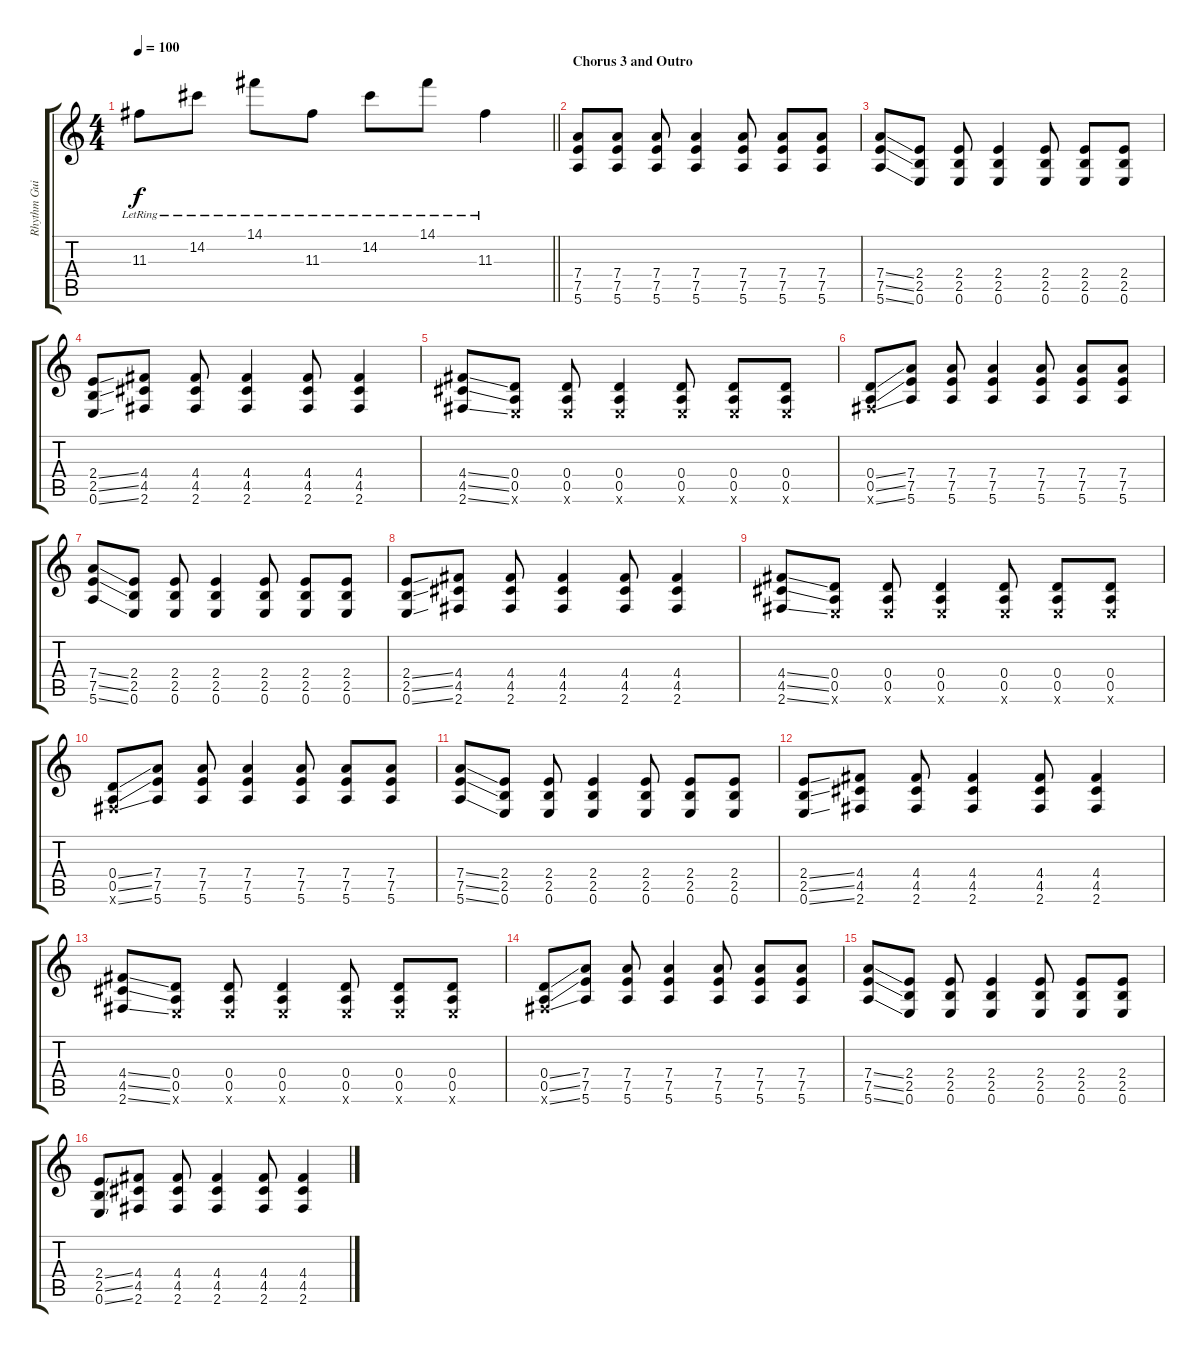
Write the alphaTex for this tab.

\track ("Rhythm Guitar (John Frusciante)" "Rhythm Gui") {instrument overdrivenguitar}
\staff {score tabs}
\tuning (E4 B3 G3 D3 A2 E2) {hide}
\ts (4 4)
\tempo 100
\clef g2
\barLineRight lightlight
\ks c
11.3{lr}.8{dy f} 14.2{lr}.8 14.1{lr}.8 11.3{lr}.8 14.2{lr}.8 14.1{lr}.8 11.3{lr}.4 |
\section ("" "Chorus 3 and Outro")
(7.4 7.5 5.6).8 (7.4 7.5 5.6).8 (7.4 7.5 5.6).8 (7.4 7.5 5.6).4 (7.4 7.5 5.6).8 (7.4 7.5 5.6).8 (7.4 7.5 5.6).8 |
(7.4{ss} 7.5{ss} 5.6{ss}).8 (2.4 2.5 0.6).8 (2.4 2.5 0.6).8 (2.4 2.5 0.6).4 (2.4 2.5 0.6).8 (2.4 2.5 0.6).8 (2.4 2.5 0.6).8 |
(2.4{ss} 2.5{ss} 0.6{ss}).8 (4.4 4.5 2.6).8 (4.4 4.5 2.6).8 (4.4 4.5 2.6).4 (4.4 4.5 2.6).8 (4.4 4.5 2.6).4 |
(4.4{ss} 4.5{ss} 2.6{ss}).8 (0.4 0.5 0.6{x}).8 (0.4 0.5 0.6{x}).8 (0.4 0.5 0.6{x}).4 (0.4 0.5 0.6{x}).8 (0.4 0.5 0.6{x}).8 (0.4 0.5 0.6{x}).8 |
(0.4{ss} 0.5{ss} 2.6{ss x}).8 (7.4 7.5 5.6).8 (7.4 7.5 5.6).8 (7.4 7.5 5.6).4 (7.4 7.5 5.6).8 (7.4 7.5 5.6).8 (7.4 7.5 5.6).8 |
(7.4{ss} 7.5{ss} 5.6{ss}).8 (2.4 2.5 0.6).8 (2.4 2.5 0.6).8 (2.4 2.5 0.6).4 (2.4 2.5 0.6).8 (2.4 2.5 0.6).8 (2.4 2.5 0.6).8 |
(2.4{ss} 2.5{ss} 0.6{ss}).8 (4.4 4.5 2.6).8 (4.4 4.5 2.6).8 (4.4 4.5 2.6).4 (4.4 4.5 2.6).8 (4.4 4.5 2.6).4 |
(4.4{ss} 4.5{ss} 2.6{ss}).8 (0.4 0.5 0.6{x}).8 (0.4 0.5 0.6{x}).8 (0.4 0.5 0.6{x}).4 (0.4 0.5 0.6{x}).8 (0.4 0.5 0.6{x}).8 (0.4 0.5 0.6{x}).8 |
(0.4{ss} 0.5{ss} 2.6{ss x}).8 (7.4 7.5 5.6).8 (7.4 7.5 5.6).8 (7.4 7.5 5.6).4 (7.4 7.5 5.6).8 (7.4 7.5 5.6).8 (7.4 7.5 5.6).8 |
(7.4{ss} 7.5{ss} 5.6{ss}).8 (2.4 2.5 0.6).8 (2.4 2.5 0.6).8 (2.4 2.5 0.6).4 (2.4 2.5 0.6).8 (2.4 2.5 0.6).8 (2.4 2.5 0.6).8 |
(2.4{ss} 2.5{ss} 0.6{ss}).8 (4.4 4.5 2.6).8 (4.4 4.5 2.6).8 (4.4 4.5 2.6).4 (4.4 4.5 2.6).8 (4.4 4.5 2.6).4 |
(4.4{ss} 4.5{ss} 2.6{ss}).8 (0.4 0.5 0.6{x}).8 (0.4 0.5 0.6{x}).8 (0.4 0.5 0.6{x}).4 (0.4 0.5 0.6{x}).8 (0.4 0.5 0.6{x}).8 (0.4 0.5 0.6{x}).8 |
(0.4{ss} 0.5{ss} 2.6{ss x}).8 (7.4 7.5 5.6).8 (7.4 7.5 5.6).8 (7.4 7.5 5.6).4 (7.4 7.5 5.6).8 (7.4 7.5 5.6).8 (7.4 7.5 5.6).8 |
(7.4{ss} 7.5{ss} 5.6{ss}).8 (2.4 2.5 0.6).8 (2.4 2.5 0.6).8 (2.4 2.5 0.6).4 (2.4 2.5 0.6).8 (2.4 2.5 0.6).8 (2.4 2.5 0.6).8 |
(2.4{ss} 2.5{ss} 0.6{ss}).8 (4.4 4.5 2.6).8 (4.4 4.5 2.6).8 (4.4 4.5 2.6).4 (4.4 4.5 2.6).8 (4.4 4.5 2.6).4
